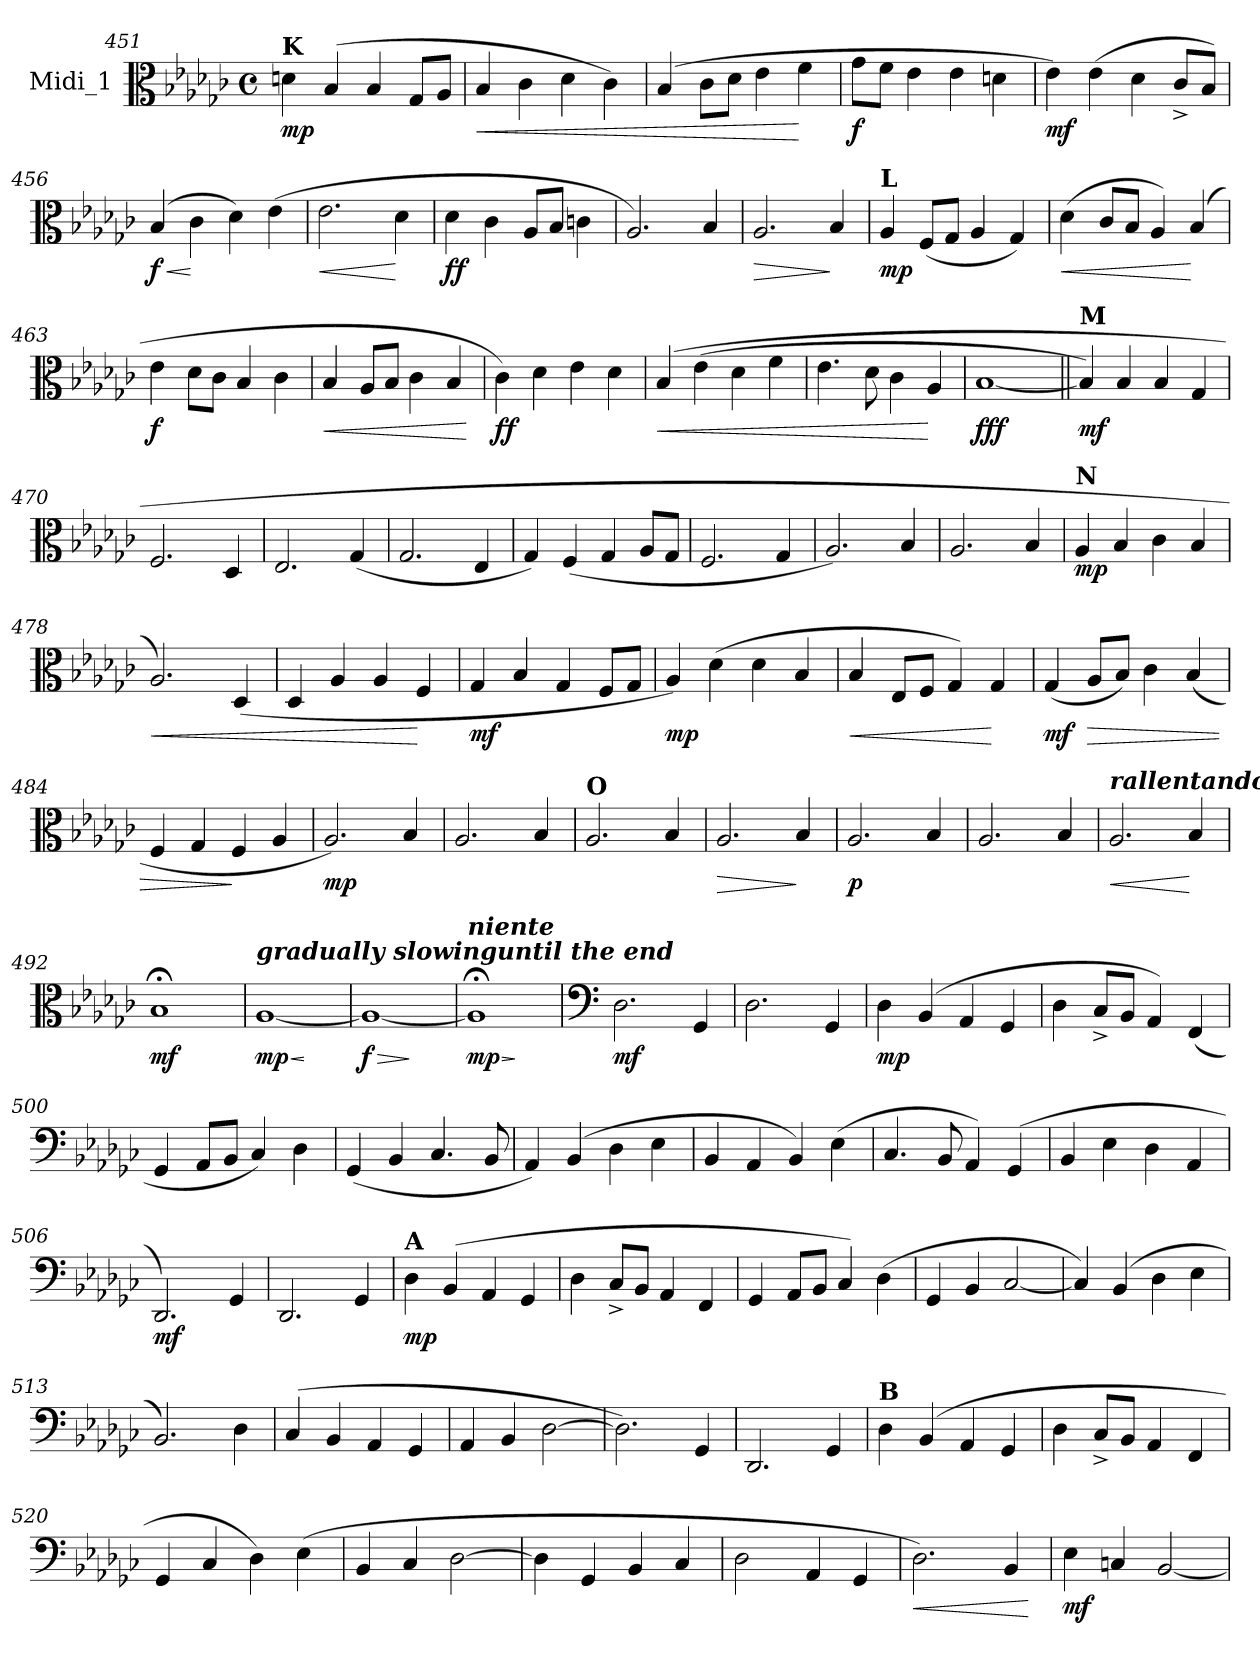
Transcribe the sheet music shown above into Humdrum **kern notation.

**kern	**dynam
*part1	*part1
*staff1	*staff1
*I"Midi_1	*
*clefC3	*
*k[b-e-a-d-g-c-]	*
*G-:	*
*M4/4	*
*met(c)	*
=451	=451
!LO:TX:a:B:t=K	!
!	!LO:DY:b
4dn\	mp
(<4B-/	.
4B-/	.
8G-/L	.
8A-/J	.
=452	=452
!	!LO:HP:b
4B-/	<
4c-\	.
4d-\	.
4c-\)	.
=453	=453
(>4B-/	.
8c-\L	.
8d-\J	.
4e-\	.
4f\	[
=454	=454
!	!LO:DY:b
8g-\L	f
8f\J	.
4e-\	.
4e-\	.
4dn\	.
=455	=455
!	!LO:DY:b
4e-\)	mf
(<4e-\	.
4d-\	.
8c-^/L	.
8B-/J)	.
!!LO:LB:g=z
=456	=456
!	!LO:HP:b
!	!LO:DY:n=1:b
(>4B-/	< f
4c-\	[
4d-\)	.
(>4e-\	.
=457	=457
!	!LO:HP:b
2.e-\	<
4d-\	[
=458	=458
!	!LO:DY:b
4d-\	ff
4c-\	.
8A-/L	.
8B-/J	.
4cn\	.
=459	=459
2.A-/)	.
4B-/	.
=460	=460
!	!LO:HP:b
2.A-/	>
4B-/	]
=461	=461
!LO:TX:a:B:t=L	!
!	!LO:DY:b
4A-/	mp
(<8F/L	.
8G-/J	.
4A-/	.
4G-/)	.
!!LO:LB:g=z
=462	=462
!	!LO:HP:b
(<4d-\	<
8c-/L	.
8B-/J	.
4A-/)	.
(<4B-/	[
=463	=463
!	!LO:DY:b
4e-\	f
8d-\L	.
8c-\J	.
4B-/	.
4c-\	.
=464	=464
!	!LO:HP:b
4B-/	<
8A-/L	.
8B-/J	.
4c-\	.
4B-/	.
.	[
=465	=465
!	!LO:DY:b
4c-\)	ff
4d-\	.
4e-\	.
4d-\	.
!!LO:LB:g=z
=466	=466
!	!LO:HP:b
(<4B-/	<
(>4e-\	.
4d-\	.
4f\	.
=467	=467
4.e-\	.
8d-\	.
4c-\	.
4A-/	[
=468	=468
!	!LO:DY:b
[1B-	fff
=469||	=469||
!LO:TX:a:B:t=M	!
!	!LO:DY:b
4B-/])	mf
4B-/	.
4B-/	.
4G-/	.
=470	=470
2.F/	.
4D-/	.
!!LO:LB:g=z
=471	=471
2.E-/	.
(<4G-/	.
=472	=472
2.G-/	.
4E-/	.
=473	=473
4G-/)	.
(<4F/	.
4G-/	.
8A-/L	.
8G-/J	.
=474	=474
2.F/	.
4G-/	.
=475	=475
2.A-/)	.
4B-/	.
=476	=476
2.A-/	.
4B-/	.
!!LO:LB:g=z
=477	=477
!LO:TX:a:B:t=N	!
!	!LO:DY:b
4A-/	mp
4B-/	.
4c-\	.
4B-/	.
=478	=478
!	!LO:HP:b
2.A-/)	<
(<4D-/	.
=479	=479
4D-/	.
4A-/	.
4A-/	.
4F/	[
=480	=480
!	!LO:DY:b
4G-/	mf
4B-/	.
4G-/	.
8F/L	.
8G-/J	.
=481	=481
!	!LO:DY:b
4A-/)	mp
(<4d-\	.
4d-\	.
4B-/	.
=482	=482
!	!LO:HP:b
4B-/	<
8E-/L	.
8F/J	.
4G-/)	.
4G-/	[
!!LO:LB:g=z
=483	=483
!	!LO:DY:b
(<4G-/	mf
!	!LO:HP:b
8A-/L	>
8B-/J)	.
4c-\	.
(<4B-/	.
=484	=484
4F/	.
4G-/	.
4F/	]
4A-/	.
=485	=485
!	!LO:DY:b
2.A-/)	mp
4B-/	.
=486	=486
2.A-/	.
4B-/	.
=487	=487
!LO:TX:a:B:t=O	!
2.A-/	.
4B-/	.
=488	=488
!	!LO:HP:b
2.A-/	>
4B-/	]
=489	=489
!	!LO:DY:b
2.A-/	p
4B-/	.
!!LO:LB:g=z
=490	=490
2.A-/	.
4B-/	.
=491	=491
!LO:TX:a:Bi:t=rallentando	!
!	!LO:HP:b
2.A-/	<
4B-/	[
=492	=492
!	!LO:DY:b
1B-;	mf
=493	=493
!LO:TX:a:Bi:t=gradually slowinguntil the end	!
!	!LO:HP:b
!	!LO:DY:n=1:b
[1A-	< mp
.	[
=494	=494
!	!LO:HP:b
!	!LO:DY:n=1:b
1A-_	> f
.	]
=495	=495
!LO:TX:a:Bi:t=niente	!
!	!LO:HP:b
!	!LO:DY:n=1:b
1A-;]	> mp
.	]
!!LO:LB:g=z
=496	=496
*clefF4	*
*MM160	*
!	!LO:DY:b
2.D-\	mf
4GG-/	.
=497	=497
2.D-\	.
4GG-/	.
=498	=498
!	!LO:DY:b
4D-\	mp
(<4BB-/	.
4AA-/	.
4GG-/	.
=499	=499
4D-\	.
8C-^/L	.
8BB-/J	.
4AA-/)	.
(<4FF/	.
=500	=500
4GG-/	.
8AA-/L	.
8BB-/J	.
4C-/)	.
4D-\	.
!!LO:LB:g=z
=501	=501
(<4GG-/	.
4BB-/	.
4.C-/	.
8BB-/	.
=502	=502
4AA-/)	.
(<4BB-/	.
4D-\	.
4E-\	.
=503	=503
4BB-/	.
4AA-/	.
4BB-/)	.
(<4E-\	.
=504	=504
4.C-/	.
8BB-/	.
4AA-/)	.
(<4GG-/	.
=505	=505
4BB-/	.
4E-\	.
4D-\	.
4AA-/	.
=506	=506
!	!LO:DY:b
2.DD-/)	mf
4GG-/	.
=507	=507
2.DD-/	.
4GG-/	.
!!LO:LB:g=z
=508	=508
!LO:TX:a:B:t=A	!
!	!LO:DY:b
4D-\	mp
(<4BB-/	.
4AA-/	.
4GG-/	.
=509	=509
4D-\	.
8C-^/L	.
8BB-/J	.
4AA-/	.
4FF/	.
=510	=510
4GG-/	.
8AA-/L	.
8BB-/J	.
4C-/)	.
(<4D-\	.
=511	=511
4GG-/	.
4BB-/	.
[2C-/	.
=512	=512
4C-/])	.
(>4BB-/	.
4D-\	.
4E-\	.
=513	=513
2.BB-/)	.
4D-\	.
!!LO:LB:g=z
=514	=514
(<4C-/	.
4BB-/	.
4AA-/	.
4GG-/	.
=515	=515
4AA-/	.
4BB-/	.
[2D-\	.
=516	=516
2.D-\])	.
4GG-/	.
=517	=517
2.DD-/	.
4GG-/	.
=518	=518
!LO:TX:a:B:t=B	!
4D-\	.
(<4BB-/	.
4AA-/	.
4GG-/	.
=519	=519
4D-\	.
8C-^/L	.
8BB-/J	.
4AA-/	.
4FF/	.
=520	=520
4GG-/	.
4C-/	.
4D-\)	.
(<4E-\	.
!!LO:LB:g=z
=521	=521
4BB-/	.
4C-/	.
[2D-\	.
=522	=522
4D-\]	.
4GG-/	.
4BB-/	.
4C-/	.
=523	=523
2D-\	.
4AA-/	.
4GG-/	.
=524	=524
!	!LO:HP:b
2.D-\)	<
4BB-/	.
.	[
=525	=525
!	!LO:DY:b
4E-\	mf
4Cn/	.
[2BB-/	.
=	=
*-	*-
